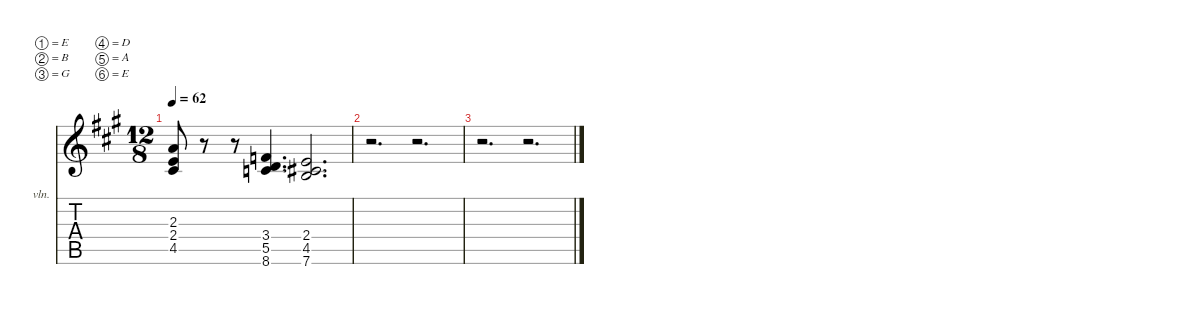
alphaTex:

\defaultSystemsLayout 4
\hideDynamics
\bracketExtendMode nobrackets
\firstSystemTrackNameOrientation horizontal
\otherSystemsTrackNameOrientation horizontal
\track ("Strings" "vln.") {instrument stringensemble1}
\staff {score tabs}
\tuning (E5 B4 G4 D4 A3 E3)
\ts (12 8)
\tempo 62
\clef g2
\ks a
(2.3{acc forcenatural} 2.4{acc forcenatural} 4.5{acc #}).8{dy f} r.8 r.8 (3.4{acc forcenatural} 5.5{acc forcenatural} 8.6{acc forcenatural}).4{d} (2.4{acc forcenatural} 4.5{acc #} 7.6{acc forcenatural}).2{d} |
r.2{d} r.2{d} |
r.2{d} r.2{d}
